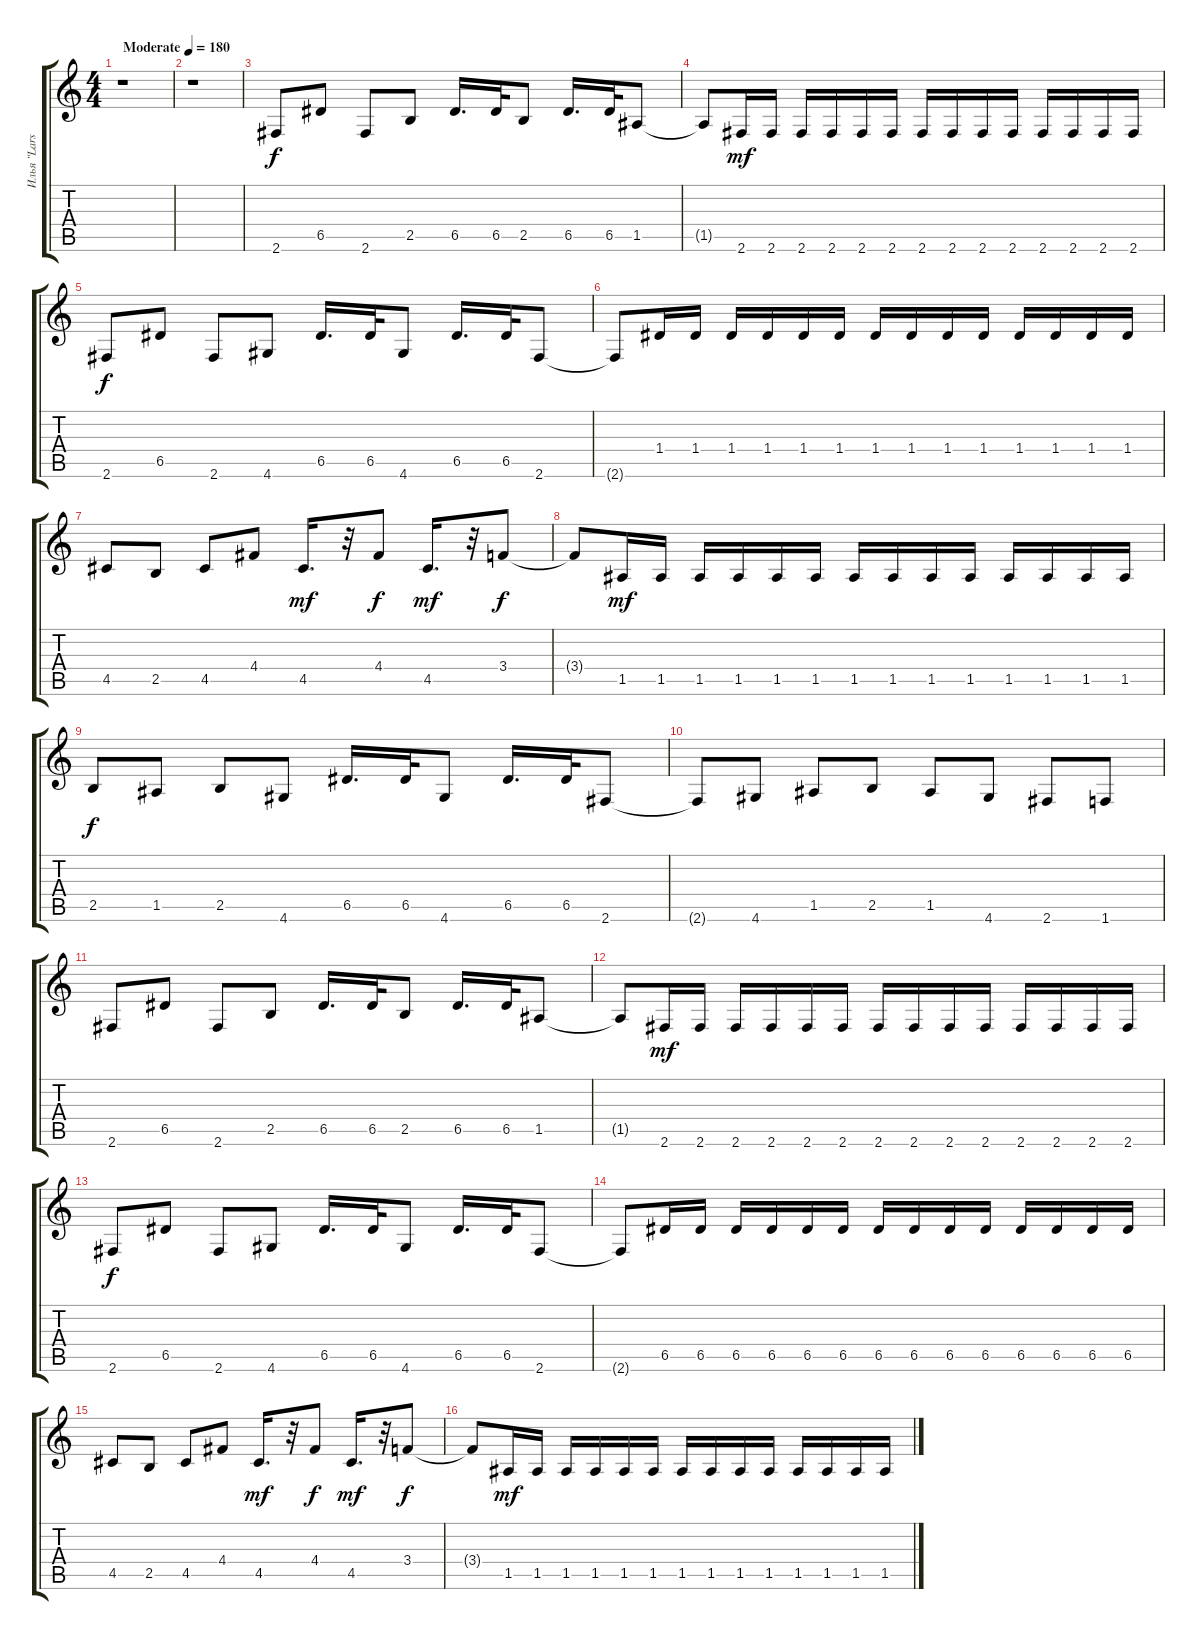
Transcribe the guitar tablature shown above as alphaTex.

\track ("Илья \"Lars\" Мамонтов" "Илья \"Lars") {instrument distortionguitar}
\staff {score tabs}
\tuning (E4 B3 G3 D3 A2 E2) {hide}
\ts (4 4)
\tempo (180 "Moderate")
\clef g2
\ks c
r.1{dy f instrument distortionguitar} |
r.1 |
2.6.8{volume 12 balance 0 instrument distortionguitar} 6.5.8 2.6.8 2.5.8 6.5.16{d} 6.5.32 2.5.8 6.5.16{d} 6.5.32 1.5.8 |
1.5{t}.8 2.6.16{dy mf} 2.6.16 2.6.16 2.6.16 2.6.16 2.6.16 2.6.16 2.6.16 2.6.16 2.6.16 2.6.16 2.6.16 2.6.16 2.6.16 |
2.6.8{dy f} 6.5.8 2.6.8 4.6.8 6.5.16{d} 6.5.32 4.6.8 6.5.16{d} 6.5.32 2.6.8 |
2.6{t}.8 1.4.16 1.4.16 1.4.16 1.4.16 1.4.16 1.4.16 1.4.16 1.4.16 1.4.16 1.4.16 1.4.16 1.4.16 1.4.16 1.4.16 |
4.5.8 2.5.8 4.5.8 4.4.8 4.5.16{d dy mf} r.32 4.4.8{dy f} 4.5.16{d dy mf} r.32 3.4.8{dy f} |
3.4{t}.8 1.5.16{dy mf} 1.5.16 1.5.16 1.5.16 1.5.16 1.5.16 1.5.16 1.5.16 1.5.16 1.5.16 1.5.16 1.5.16 1.5.16 1.5.16 |
2.5.8{dy f} 1.5.8 2.5.8 4.6.8 6.5.16{d} 6.5.32 4.6.8 6.5.16{d} 6.5.32 2.6.8 |
2.6{t}.8 4.6.8 1.5.8 2.5.8 1.5.8 4.6.8 2.6.8 1.6.8 |
2.6.8 6.5.8 2.6.8 2.5.8 6.5.16{d} 6.5.32 2.5.8 6.5.16{d} 6.5.32 1.5.8 |
1.5{t}.8 2.6.16{dy mf} 2.6.16 2.6.16 2.6.16 2.6.16 2.6.16 2.6.16 2.6.16 2.6.16 2.6.16 2.6.16 2.6.16 2.6.16 2.6.16 |
2.6.8{dy f} 6.5.8 2.6.8 4.6.8 6.5.16{d} 6.5.32 4.6.8 6.5.16{d} 6.5.32 2.6.8 |
2.6{t}.8 6.5.16 6.5.16 6.5.16 6.5.16 6.5.16 6.5.16 6.5.16 6.5.16 6.5.16 6.5.16 6.5.16 6.5.16 6.5.16 6.5.16 |
4.5.8 2.5.8 4.5.8 4.4.8 4.5.16{d dy mf} r.32 4.4.8{dy f} 4.5.16{d dy mf} r.32 3.4.8{dy f} |
3.4{t}.8 1.5.16{dy mf} 1.5.16 1.5.16 1.5.16 1.5.16 1.5.16 1.5.16 1.5.16 1.5.16 1.5.16 1.5.16 1.5.16 1.5.16 1.5.16
